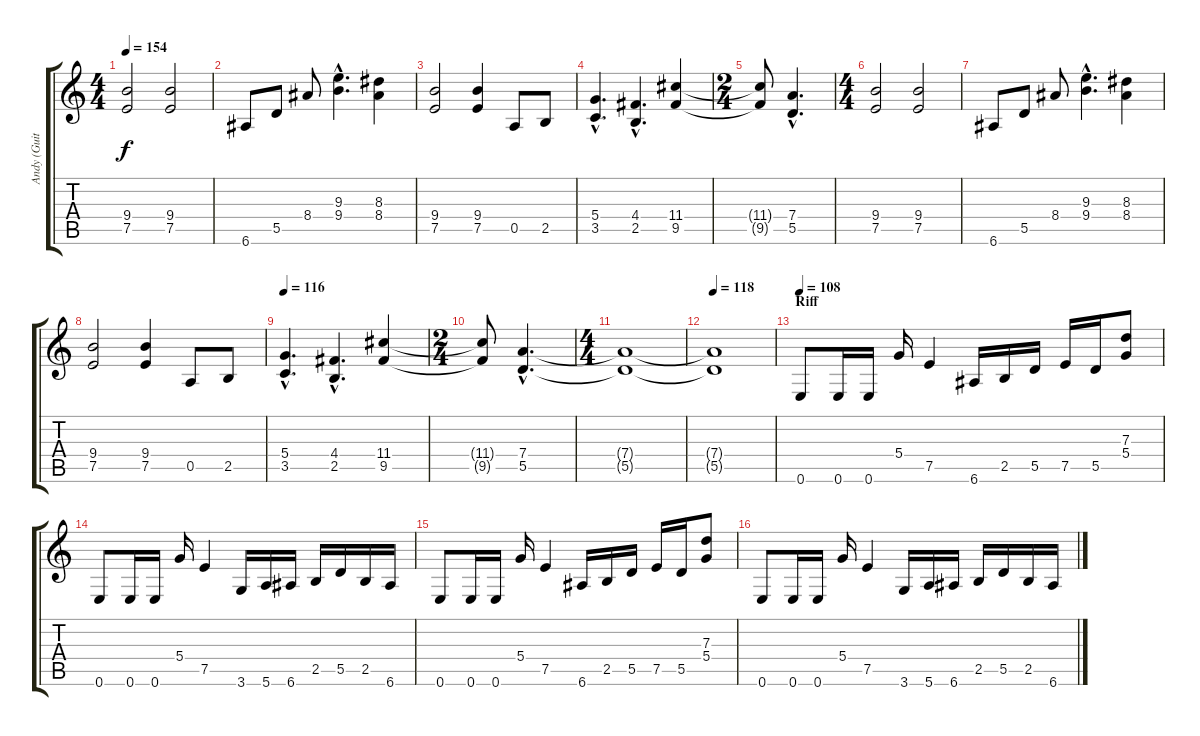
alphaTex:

\track ("Andy (Guitar)" "Andy (Guit") {instrument overdrivenguitar}
\staff {score tabs}
\tuning (E4 B3 G3 D3 A2 E2) {hide}
\ts (4 4)
\tempo 154
\clef g2
\ks c
(9.4 7.5).2{dy f} (9.4 7.5).2 |
6.6.8 5.5.8 8.4.8 (9.3{hac} 9.4{hac}).4{d} (8.3 8.4).4 |
(9.4 7.5).2 (9.4 7.5).4 0.5.8 2.5.8 |
(5.4{hac} 3.5{hac}).4{d} (4.4{hac} 2.5{hac}).4{d} (11.4 9.5).4 |
\ts (2 4)
(11.4{t} 9.5{t}).8 (7.4{hac} 5.5{hac}).4{d} |
\ts (4 4)
(9.4 7.5).2 (9.4 7.5).2 |
6.6.8 5.5.8 8.4.8 (9.3{hac} 9.4{hac}).4{d} (8.3 8.4).4 |
(9.4 7.5).2 (9.4 7.5).4 0.5.8 2.5.8 |
\tempo 116
(5.4{hac} 3.5{hac}).4{d} (4.4{hac} 2.5{hac}).4{d} (11.4 9.5).4 |
\ts (2 4)
(11.4{t} 9.5{t}).8 (7.4{hac} 5.5{hac}).4{d} |
\ts (4 4)
(7.4{t} 5.5{t}).1 |
\tempo 118
(7.4{t} 5.5{t}).1 |
\section ("" "Riff")
\tempo 108
0.6.8 0.6.16 0.6.16 5.4.16 7.5.4 6.6.16 2.5.16 5.5.16 7.5.16 5.5.16 (7.3 5.4).8 |
0.6.8 0.6.16 0.6.16 5.4.16 7.5.4 3.6.16 5.6.16 6.6.16 2.5.16 5.5.16 2.5.16 6.6.16 |
0.6.8 0.6.16 0.6.16 5.4.16 7.5.4 6.6.16 2.5.16 5.5.16 7.5.16 5.5.16 (7.3 5.4).8 |
0.6.8 0.6.16 0.6.16 5.4.16 7.5.4 3.6.16 5.6.16 6.6.16 2.5.16 5.5.16 2.5.16 6.6.16
